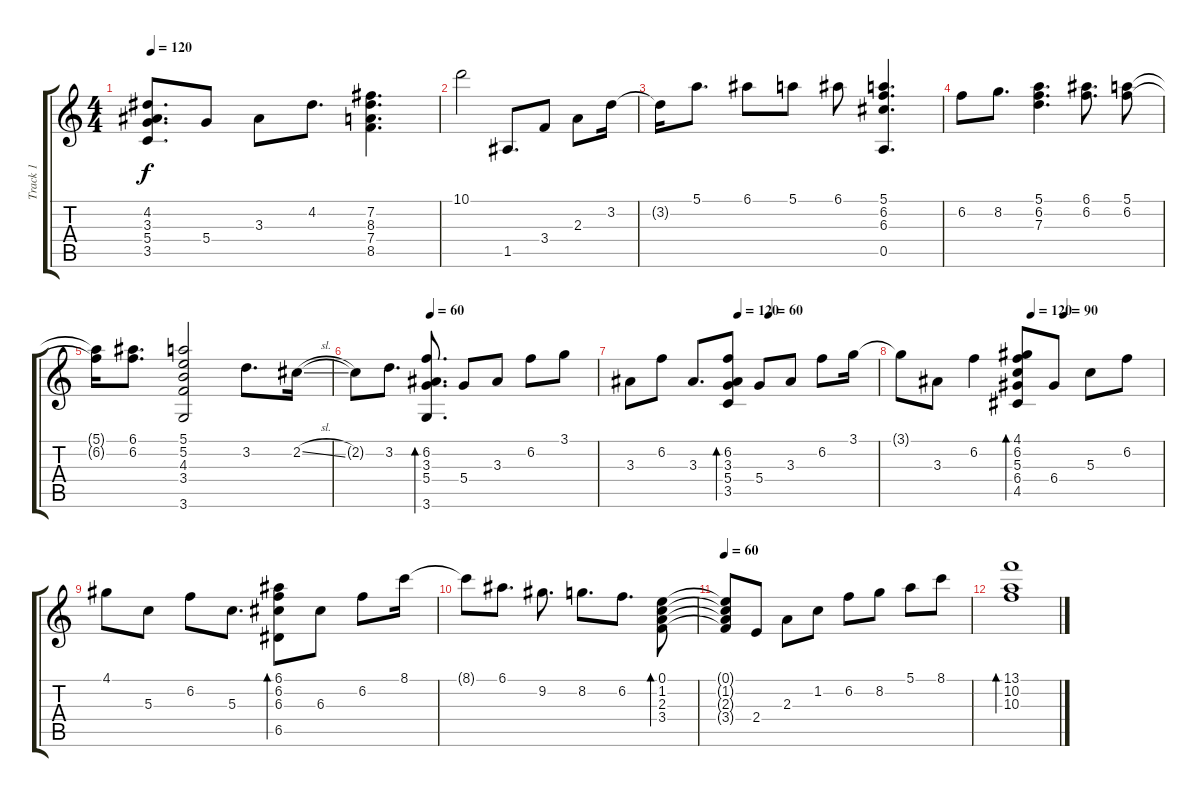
\track ("Track 1" "Track 1") {instrument acousticguitarnylon}
\staff {score tabs}
\tuning (E4 B3 G3 D3 A2 E2) {hide}
\ts (4 4)
\tempo 120
\clef g2
\ks c
(4.2 3.3 5.4 3.5).8{d dy f} 5.4.8 3.3.8 4.2.8{d} (7.2 8.3 7.4 8.5).4{d} |
10.1.2 1.5.8{d} 3.4.8 2.3.8 3.2.16 |
3.2{t}.16 5.1.8{d} 6.1.8 5.1.8 6.1.8 (5.1 6.2 6.3 0.5).4{d} |
6.2.8 8.2.8{d} (5.1 6.2 7.3).4{d} (6.1 6.2).8{d} (5.1 6.2).8 |
(5.1{t} 6.2{t}).16 (6.1 6.2).8{d} (5.1 5.2 4.3 3.4 3.6).2 3.2.8{d} 2.2{sl}.16 |
\tempo (60 0.3125)
2.2{t}.8 3.2.8{d} (6.2 3.3 5.4 3.6).8{d bd 240} 5.4.8 3.3.8 6.2.8 3.1.8 |
\tempo (120 0.4375)
\tempo (60 0.5625)
3.3.8 6.2.8 3.3.8{d} (6.2 3.3 5.4 3.5).8{bd 240} 5.4.8 3.3.8 6.2.8 3.1.16 |
\tempo (120 0.5)
\tempo (90 0.625)
3.1{t}.8 3.3.8 6.2.4 (4.1 6.2 5.3 6.4 4.5).8{bd 240} 6.4.8 5.3.8 6.2.8 |
4.1.8 5.3.8 6.2.8 5.3.8{d} (6.1 6.2 6.3 6.5).8{bd 240} 6.3.8 6.2.8 8.1.16 |
8.1{t}.8 6.1.8{d} 9.2.8{d} 8.2.8{d} 6.2.8{d} (0.1 1.2 2.3 3.4).8{bd 480} |
\tempo 60
(0.1{t} 1.2{t} 2.3{t} 3.4{t}).8 2.4.8 2.3.8 1.2.8 6.2.8 8.2.8 5.1.8 8.1.8 |
(13.1 10.2 10.3).1{bd 480}
